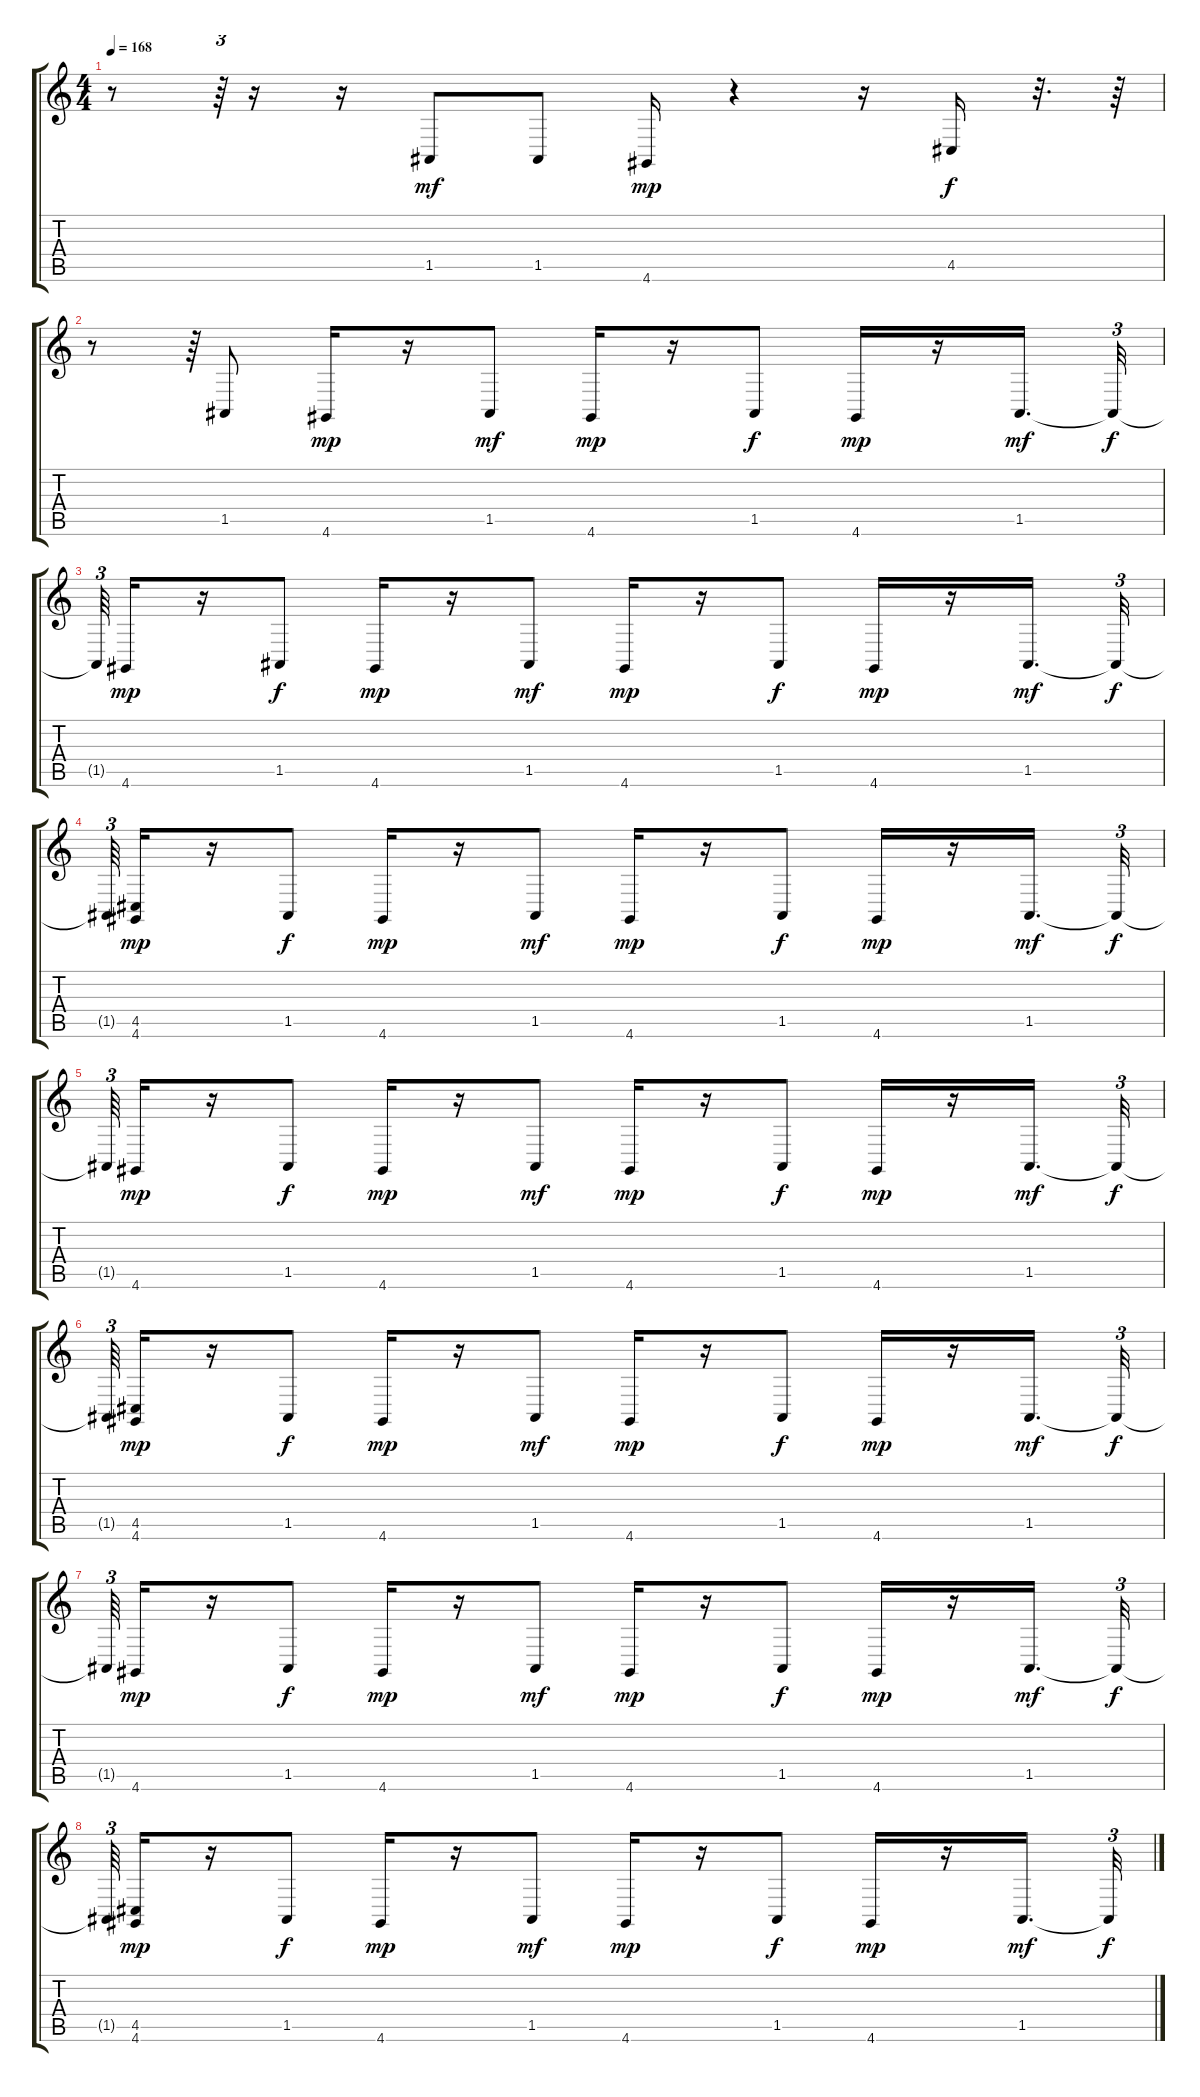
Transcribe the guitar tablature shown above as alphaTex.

\track "" {instrument acousticgrandpiano}
\staff {score tabs}
\tuning (E4 B3 G3 D3 A2 E2) {hide}
\ts (4 4)
\tempo 168
\clef g2
\ks c
r.8{dy f} r.64{tu (3 2)} r.16 r.16 1.5.8{dy mf} 1.5.8 4.6.16{dy mp} r.4 r.16 4.5.16{dy f} r.32{d} r.64 |
r.8 r.64{tu (3 2)} 1.5.8 4.6.16{dy mp} r.16 1.5.8{dy mf} 4.6.16{dy mp} r.16 1.5.8{dy f} 4.6.16{dy mp} r.16 1.5.16{d dy mf} 1.5{t}.32{tu (3 2) dy f} |
1.5{t}.64{tu (3 2)} 4.6.16{dy mp} r.16 1.5.8{dy f} 4.6.16{dy mp} r.16 1.5.8{dy mf} 4.6.16{dy mp} r.16 1.5.8{dy f} 4.6.16{dy mp} r.16 1.5.16{d dy mf} 1.5{t}.32{tu (3 2) dy f} |
1.5{t}.64{tu (3 2)} (4.5 4.6).16{dy mp} r.16 1.5.8{dy f} 4.6.16{dy mp} r.16 1.5.8{dy mf} 4.6.16{dy mp} r.16 1.5.8{dy f} 4.6.16{dy mp} r.16 1.5.16{d dy mf} 1.5{t}.32{tu (3 2) dy f} |
1.5{t}.64{tu (3 2)} 4.6.16{dy mp} r.16 1.5.8{dy f} 4.6.16{dy mp} r.16 1.5.8{dy mf} 4.6.16{dy mp} r.16 1.5.8{dy f} 4.6.16{dy mp} r.16 1.5.16{d dy mf} 1.5{t}.32{tu (3 2) dy f} |
1.5{t}.64{tu (3 2)} (4.5 4.6).16{dy mp} r.16 1.5.8{dy f} 4.6.16{dy mp} r.16 1.5.8{dy mf} 4.6.16{dy mp} r.16 1.5.8{dy f} 4.6.16{dy mp} r.16 1.5.16{d dy mf} 1.5{t}.32{tu (3 2) dy f} |
1.5{t}.64{tu (3 2)} 4.6.16{dy mp} r.16 1.5.8{dy f} 4.6.16{dy mp} r.16 1.5.8{dy mf} 4.6.16{dy mp} r.16 1.5.8{dy f} 4.6.16{dy mp} r.16 1.5.16{d dy mf} 1.5{t}.32{tu (3 2) dy f} |
1.5{t}.64{tu (3 2)} (4.5 4.6).16{dy mp} r.16 1.5.8{dy f} 4.6.16{dy mp} r.16 1.5.8{dy mf} 4.6.16{dy mp} r.16 1.5.8{dy f} 4.6.16{dy mp} r.16 1.5.16{d dy mf} 1.5{t}.32{tu (3 2) dy f}
